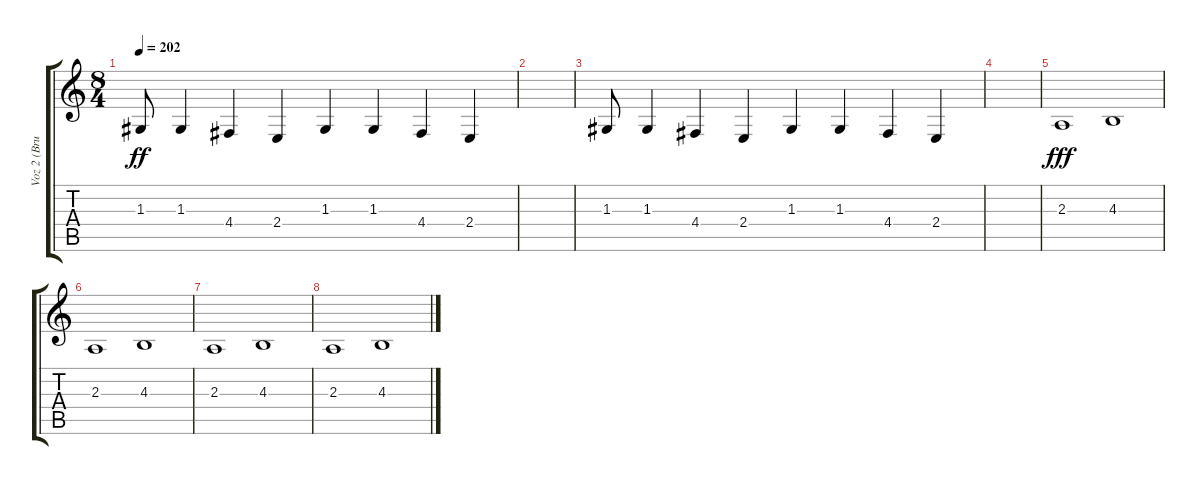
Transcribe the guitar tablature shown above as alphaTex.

\track ("Voz 2 (Bruno Jaime)" "Voz 2 (Bru") {instrument sitar}
\staff {score tabs}
\tuning (E4 B3 G3 D3 A2 E2) {hide}
\ts (8 4)
\tempo 202
\clef g2
\ks c
1.3.8{dy ff} 1.3.4 4.4.4 2.4.4 1.3.4 1.3.4 4.4.4 2.4.4 |
|
1.3.8 1.3.4 4.4.4 2.4.4 1.3.4 1.3.4 4.4.4 2.4.4 |
|
2.3.1{dy fff} 4.3.1 |
2.3.1 4.3.1 |
2.3.1 4.3.1 |
2.3.1 4.3.1
